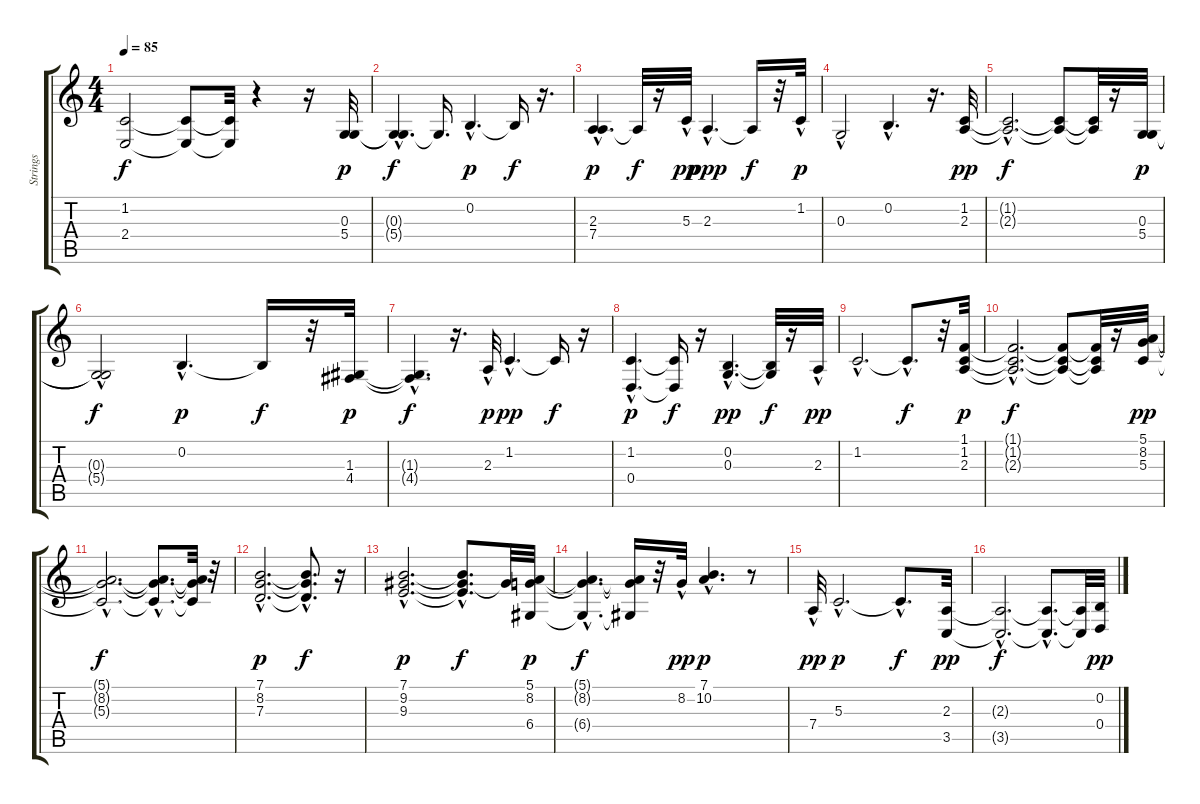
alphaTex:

\track ("Strings             " "Strings   ") {instrument stringensemble1}
\staff {score tabs}
\tuning (E4 B3 G3 D3 A2 E2) {hide}
\ts (4 4)
\tempo 85
\clef g2
\ks c
(1.2{t} 2.4{t}).2{dy f} (1.2{t} 2.4{t}).8 (1.2{t} 2.4{t}).32 r.4 r.16 (0.3 5.4).32{dy p} |
(0.3{hac t} 5.4{t}).4{d dy f} 0.3{t}.16{d} 0.2{hac}.4{d dy p} 0.2{t}.16{dy f} r.16{d} |
(2.3{hac} 7.4).4{d dy p} 2.3{t}.32{dy f} r.16 5.3{hac}.32{dy pp} 2.3{hac}.4{d dy ppp} 2.3{t}.16{dy f} r.32 1.2{hac}.32{dy p} |
0.3{hac}.2 0.2{hac}.4{d} r.16{d} (1.2 2.3).32{dy pp} |
(1.2{hac t} 2.3{hac t}).2{d dy f} (1.2{t} 2.3{t}).8 (1.2{t} 2.3{t}).32 r.16 (0.3 5.4).32{dy p} |
(0.3{hac t} 5.4{hac t}).2{dy f} 0.2{hac}.4{d dy p} 0.2{t}.16{dy f} r.32 (1.3 4.4).32{dy p} |
(1.3{hac t} 4.4{t}).4{d dy f} r.16{d} 2.3{hac}.32{dy p} 1.2{hac}.4{d dy pp} 1.2{t}.16{dy f} r.16 |
(1.2{hac} 0.4{hac}).4{d dy p} (1.2{t} 0.4{t}).16{dy f} r.16 (0.2{hac} 0.3{hac}).4{d dy pp} (0.2{t} 0.3{t}).32{dy f} r.16 2.3{hac}.32{dy pp} |
1.2{hac}.2{d} 1.2{hac t}.8{d dy f} r.32 (1.1 1.2 2.3).32{dy p} |
(1.1{hac t} 1.2{hac t} 2.3{hac t}).2{d dy f} (1.1{t} 1.2{t} 2.3{t}).8 (1.1{t} 1.2{t} 2.3{t}).32 r.16 (5.1 8.2 5.3).32{dy pp} |
(5.1{hac t} 8.2{hac t} 5.3{hac t}).2{d dy f} (5.1{hac t} 8.2{hac t} 5.3{hac t}).8{d} (5.1{t} 8.2{t} 5.3{t}).32 r.32 |
(7.1{hac} 8.2{hac} 7.3{hac}).2{d dy p} (7.1{hac t} 8.2{hac t} 7.3{hac t}).8{d dy f} r.16 |
(7.1{hac} 9.2{hac} 9.3{hac}).2{d dy p} (7.1{hac t} 9.2{hac t} 9.3{hac t}).8{d dy f} 9.2{t}.32 (5.1 8.2 6.4).32{dy p} |
(5.1{hac t} 8.2{hac t} 6.4{hac t}).4{d dy f} (5.1{t} 8.2{t} 6.4{t}).16 r.32 8.2{hac}.32{dy pp} (7.1{hac} 10.2{hac}).4{d dy p} r.8 |
7.4{hac}.32{dy pp} 5.3{hac}.2{d dy p} 5.3{hac t}.8{d dy f} (2.3 3.5).32{dy pp} |
(2.3{hac t} 3.5{hac t}).2{d dy f} (2.3{hac t} 3.5{hac t}).8{d} (2.3{t} 3.5{t}).32 (0.2 0.4).32{dy pp}
